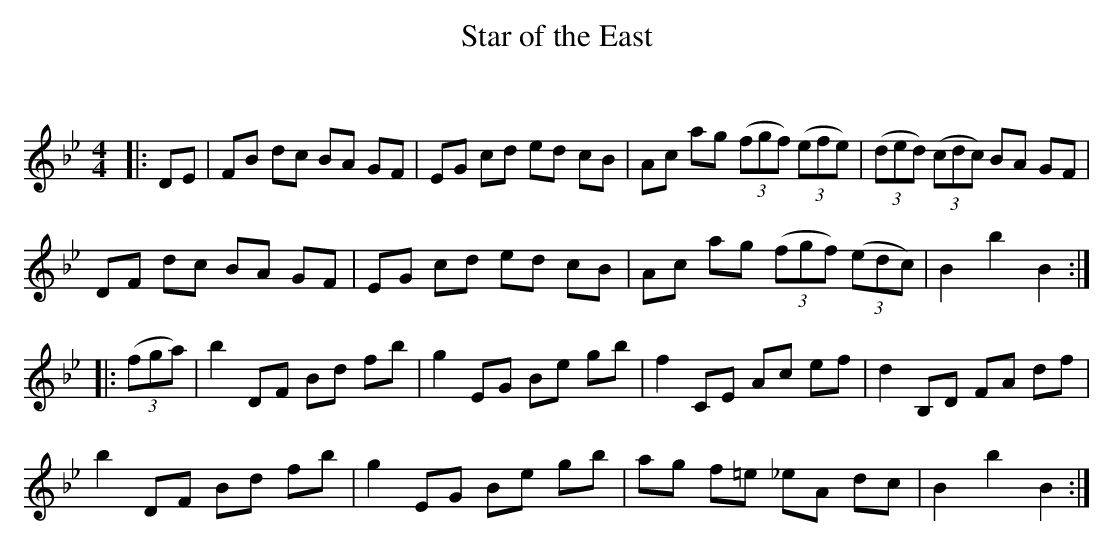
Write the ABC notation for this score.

X:1
T: Star of the East
C:
Q: 232
K:Bb
M:4/4
L:1/8
|:DE|FB dc BA GF|EG cd ed cB|Ac ag ((3fgf) ((3efe) |((3ded) ((3cdc) BA GF|
DF dc BA GF|EG cd ed cB|Ac ag ((3fgf) ((3edc) |B2 b2 B2:|
|:((3fga) |b2 DF Bd fb|g2 EG Be gb|f2 CE Ac ef|d2 B,D FA df|
b2 DF Bd fb|g2 EG Be gb|ag f=e _eA dc|B2 b2 B2:|
